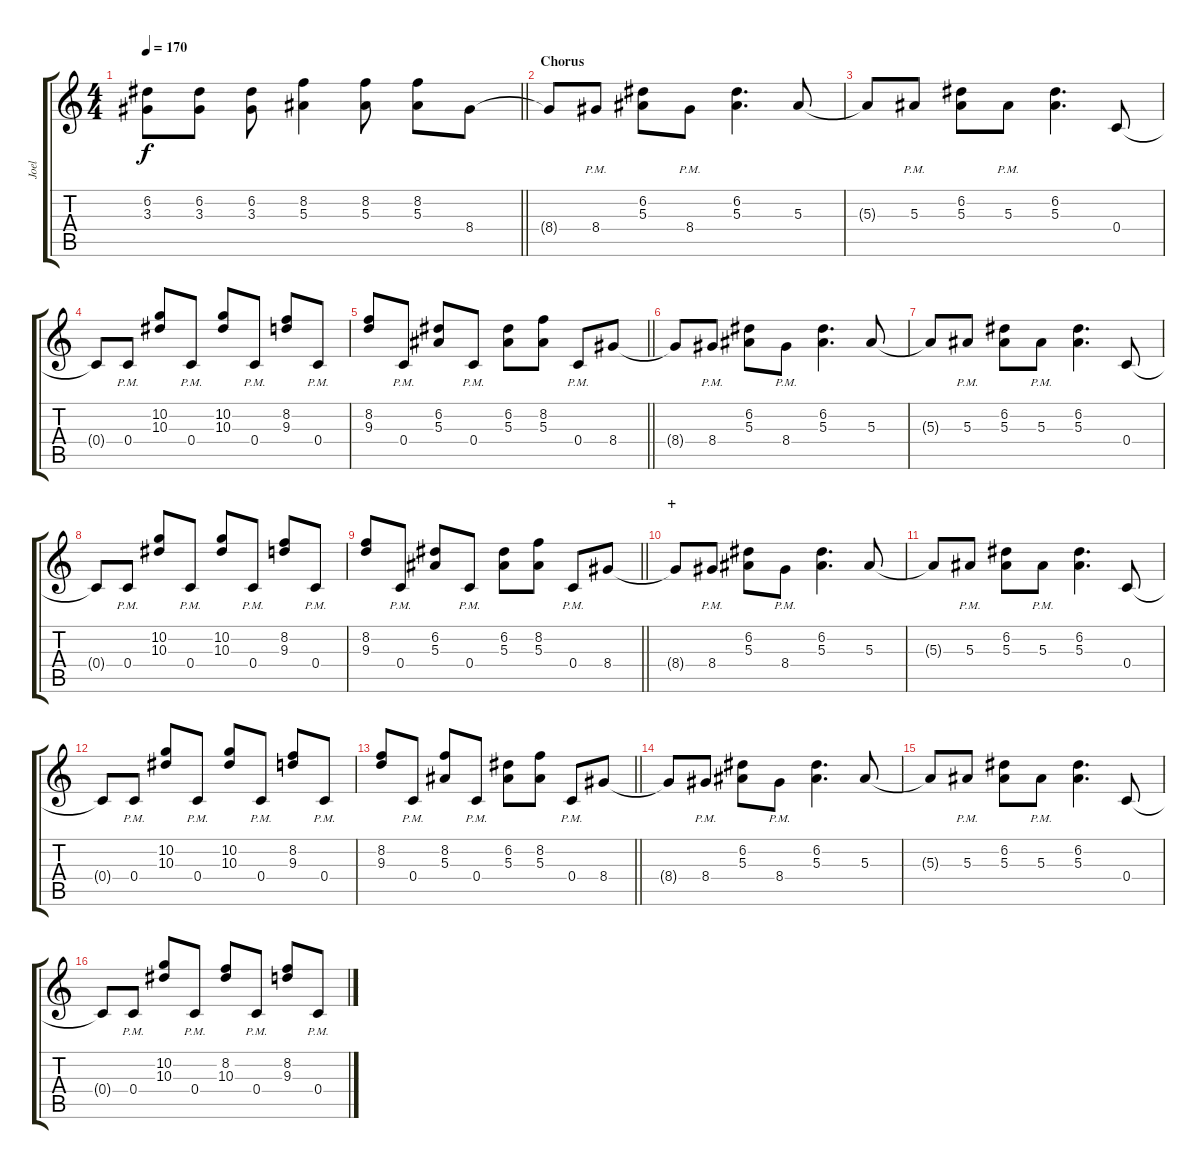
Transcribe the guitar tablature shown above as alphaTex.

\track ("Joel" "Joel") {instrument distortionguitar}
\staff {score tabs}
\tuning (D4 A3 F3 C3 G2 C2) {hide}
\ts (4 4)
\tempo 170
\clef g2
\barLineRight lightlight
\ks c
(6.2{t} 3.3{t}).8{dy f} (6.2 3.3).8 (6.2 3.3).8 (8.2 5.3).4 (8.2 5.3).8 (8.2 5.3).8 8.4.8 |
\section ("" "Chorus")
8.4{t}.8 8.4{pm}.8 (6.2 5.3).8 8.4{pm}.8 (6.2 5.3).4{d} 5.3.8 |
5.3{t}.8 5.3{pm}.8 (6.2 5.3).8 5.3{pm}.8 (6.2 5.3).4{d} 0.4.8 |
0.4{t}.8 0.4{pm}.8 (10.2 10.3).8 0.4{pm}.8 (10.2 10.3).8 0.4{pm}.8 (8.2 9.3).8 0.4{pm}.8 |
\barLineRight lightlight
(8.2 9.3).8 0.4{pm}.8 (6.2 5.3).8 0.4{pm}.8 (6.2 5.3).8 (8.2 5.3).8 0.4{pm}.8 8.4.8 |
8.4{t}.8 8.4{pm}.8 (6.2 5.3).8 8.4{pm}.8 (6.2 5.3).4{d} 5.3.8 |
5.3{t}.8 5.3{pm}.8 (6.2 5.3).8 5.3{pm}.8 (6.2 5.3).4{d} 0.4.8 |
0.4{t}.8 0.4{pm}.8 (10.2 10.3).8 0.4{pm}.8 (10.2 10.3).8 0.4{pm}.8 (8.2 9.3).8 0.4{pm}.8 |
\barLineRight lightlight
(8.2 9.3).8 0.4{pm}.8 (6.2 5.3).8 0.4{pm}.8 (6.2 5.3).8 (8.2 5.3).8 0.4{pm}.8 8.4.8 |
\section ("" "+")
8.4{t}.8 8.4{pm}.8 (6.2 5.3).8 8.4{pm}.8 (6.2 5.3).4{d} 5.3.8 |
5.3{t}.8 5.3{pm}.8 (6.2 5.3).8 5.3{pm}.8 (6.2 5.3).4{d} 0.4.8 |
0.4{t}.8 0.4{pm}.8 (10.2 10.3).8 0.4{pm}.8 (10.2 10.3).8 0.4{pm}.8 (8.2 9.3).8 0.4{pm}.8 |
\barLineRight lightlight
(8.2 9.3).8 0.4{pm}.8 (8.2 5.3).8 0.4{pm}.8 (6.2 5.3).8 (8.2 5.3).8 0.4{pm}.8 8.4.8 |
8.4{t}.8 8.4{pm}.8 (6.2 5.3).8 8.4{pm}.8 (6.2 5.3).4{d} 5.3.8 |
5.3{t}.8 5.3{pm}.8 (6.2 5.3).8 5.3{pm}.8 (6.2 5.3).4{d} 0.4.8 |
0.4{t}.8 0.4{pm}.8 (10.2 10.3).8 0.4{pm}.8 (8.2 10.3).8 0.4{pm}.8 (8.2 9.3).8 0.4{pm}.8
